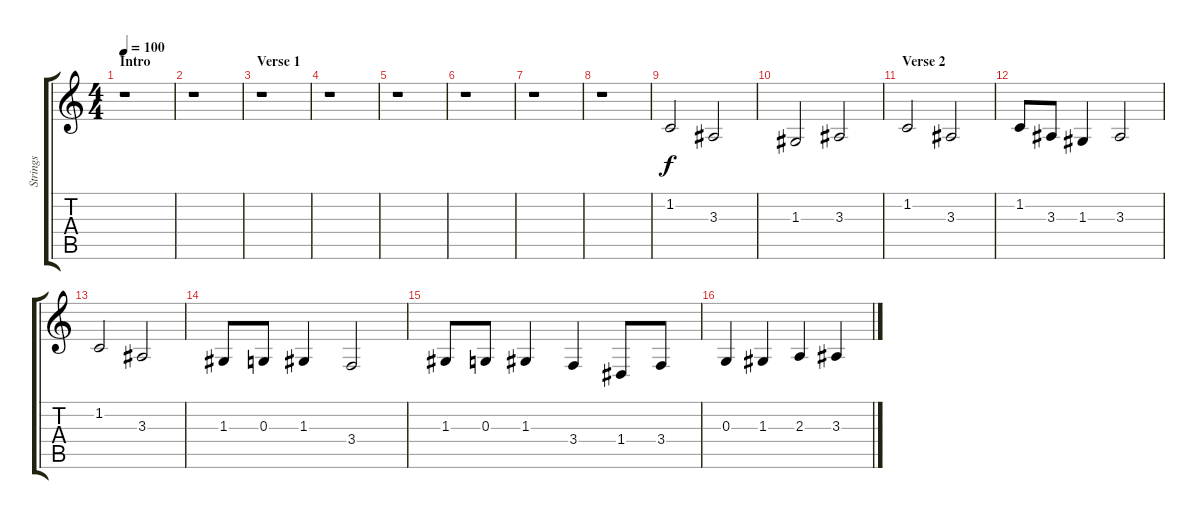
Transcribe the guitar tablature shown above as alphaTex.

\track ("Strings" "Strings") {instrument violin}
\staff {score tabs}
\tuning (E4 B3 G3 D3 A2 E2) {hide}
\ts (4 4)
\section ("" "Intro")
\tempo 100
\clef g2
\ks c
r.1{dy f instrument violin} |
r.1 |
\section ("" "Verse 1")
r.1 |
r.1 |
r.1 |
r.1 |
r.1 |
r.1 |
1.2.2 3.3.2 |
1.3.2 3.3.2 |
\section ("" "Verse 2")
1.2.2 3.3.2 |
1.2.8 3.3.8 1.3.4 3.3.2 |
1.2.2 3.3.2 |
1.3.8 0.3.8 1.3.4 3.4.2 |
1.3.8 0.3.8 1.3.4 3.4.4 1.4.8 3.4.8 |
0.3.4 1.3.4 2.3.4 3.3.4
